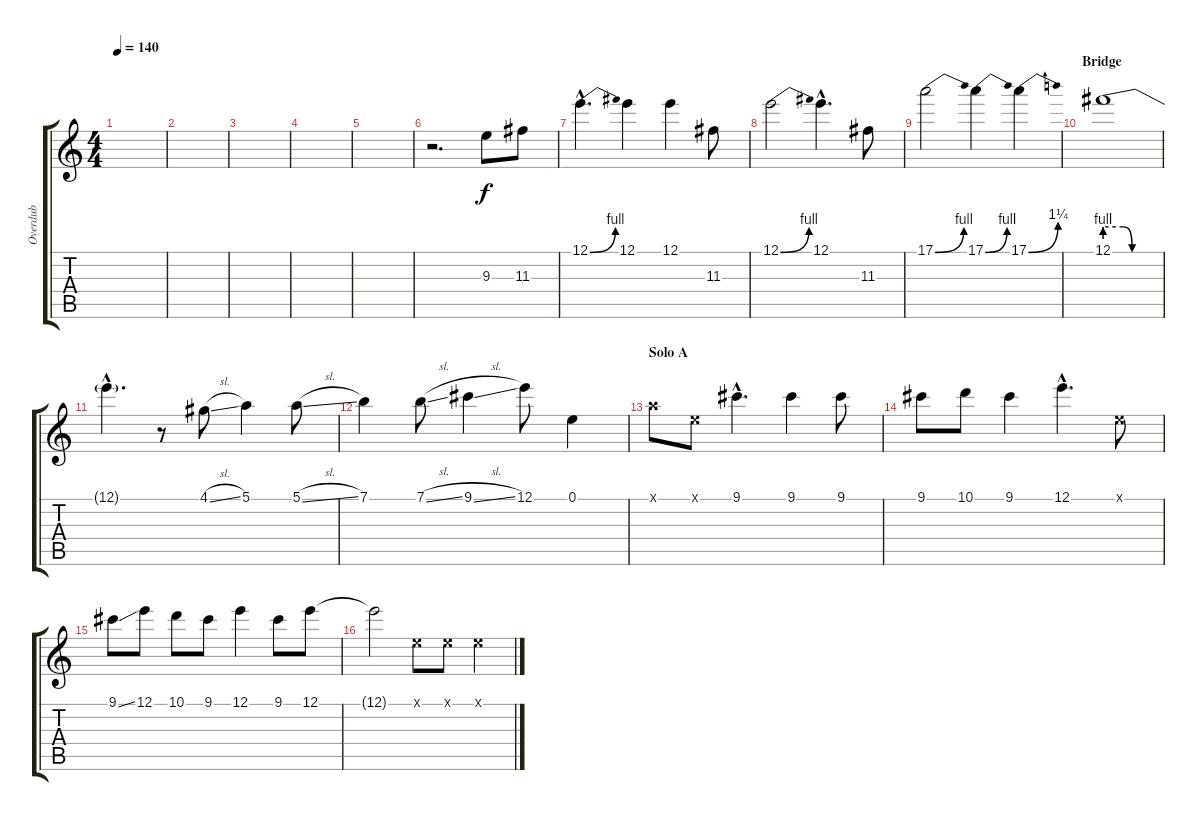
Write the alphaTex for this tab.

\track ("Overdub" "Overdub") {instrument distortionguitar}
\staff {score tabs}
\tuning (E4 B3 G3 D3 A2 E2) {hide}
\ts (4 4)
\tempo 140
\clef g2
\ks c
|
|
|
|
|
r.2{d} 9.3.8 11.3.8 |
12.1{be (bend 0 0 60 4) hac}.4{d} 12.1.4 12.1.4 11.3.8 |
12.1{be (bend 0 0 60 4)}.2 12.1{hac}.4{d} 11.3.8 |
17.1{be (bend 0 0 60 4)}.2 17.1{be (bend 0 0 60 4)}.4 17.1{be (bend 0 0 60 5)}.4 |
\section ("" "Bridge")
12.1{be (custom 0 4 20 4 30 0 60 0)}.1 |
12.1{hac t}.4{d} r.8 4.1{sl}.8 5.1.4 5.1{sl}.8 |
7.1.4 7.1{sl}.8 9.1{sl}.4 12.1.8 0.1.4 |
\section ("" "Solo A")
5.1{x}.8 0.1{x}.8 9.1{hac}.4{d} 9.1.4 9.1.8 |
9.1.8 10.1.8 9.1.4 12.1{hac}.4{d} 0.1{x}.8 |
9.1{ss}.8 12.1.8 10.1.8 9.1.8 12.1.4 9.1.8 12.1.8 |
12.1{t}.2 0.1{x}.8 0.1{x}.8 0.1{x}.4
